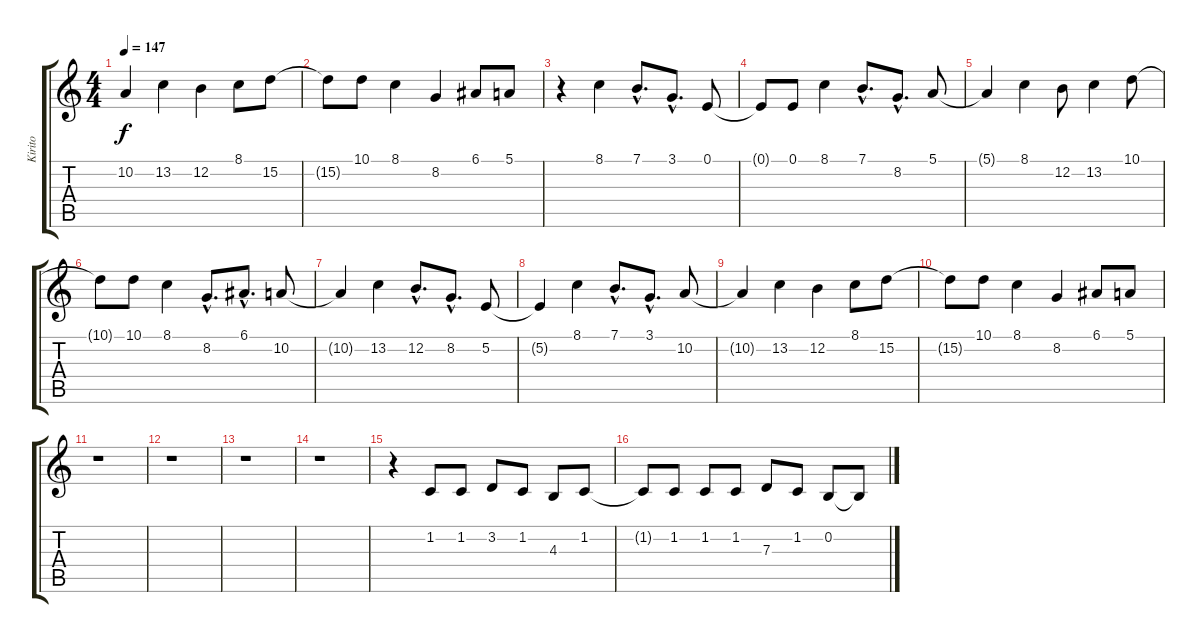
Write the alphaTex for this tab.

\track ("Kirito" "Kirito") {instrument englishhorn}
\staff {score tabs}
\tuning (E4 B3 G3 D3 A2 E2) {hide}
\ts (4 4)
\tempo 147
\clef g2
\ks c
10.2{t}.4{dy f} 13.2.4 12.2.4 8.1.8 15.2.8 |
15.2{t}.8 10.1.8 8.1.4 8.2.4 6.1.8 5.1.8 |
r.4 8.1.4 7.1{hac}.8{d} 3.1{hac}.8{d} 0.1.8 |
0.1{t}.8 0.1.8 8.1.4 7.1{hac}.8{d} 8.2{hac}.8{d} 5.1.8 |
5.1{t}.4 8.1.4 12.2.8 13.2.4 10.1.8 |
10.1{t}.8 10.1.8 8.1.4 8.2{hac}.8{d} 6.1{hac}.8{d} 10.2.8 |
10.2{t}.4 13.2.4 12.2{hac}.8{d} 8.2{hac}.8{d} 5.2.8 |
5.2{t}.4 8.1.4 7.1{hac}.8{d} 3.1{hac}.8{d} 10.2.8 |
10.2{t}.4 13.2.4 12.2.4 8.1.8 15.2.8 |
15.2{t}.8 10.1.8 8.1.4 8.2.4 6.1.8 5.1.8 |
r.1 |
r.1 |
r.1 |
r.1 |
r.4 1.2.8 1.2.8 3.2.8 1.2.8 4.3.8 1.2.8 |
1.2{t}.8 1.2.8 1.2.8 1.2.8 7.3.8 1.2.8 0.2.8 0.2{t}.8
